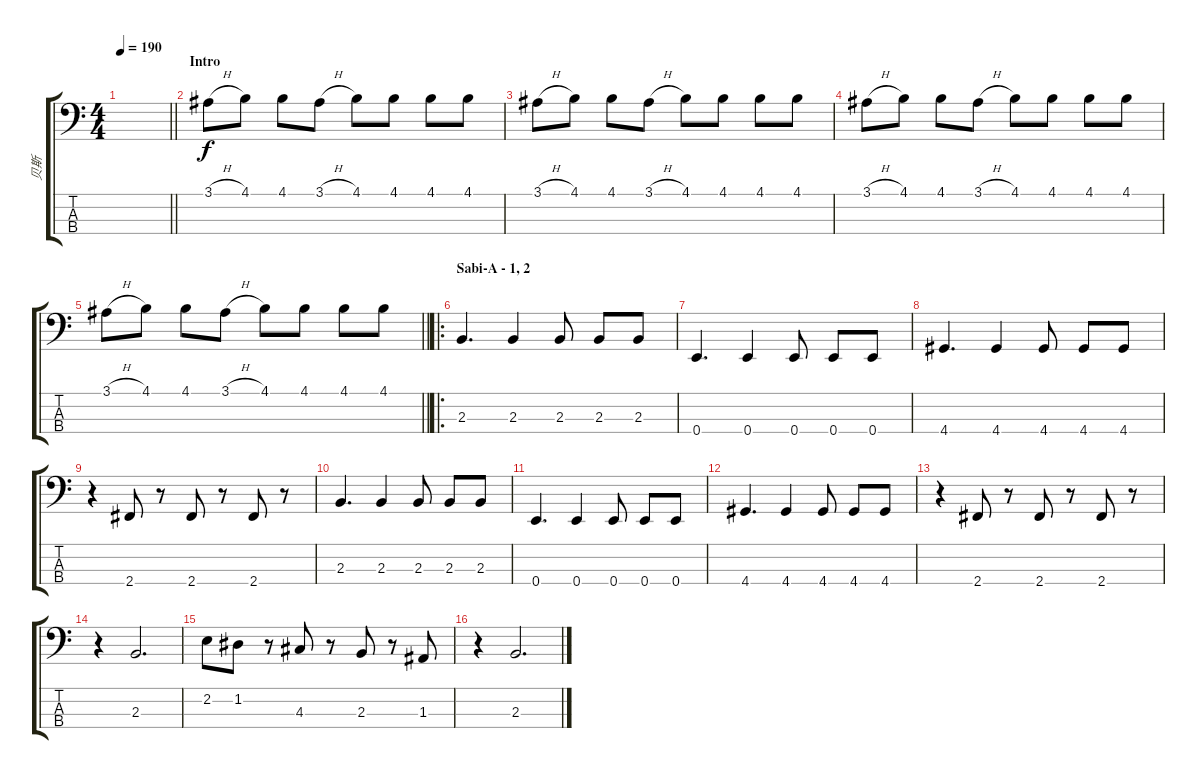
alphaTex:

\track ("贝斯" "贝斯") {instrument electricbassfinger}
\staff {score tabs}
\tuning (G2 D2 A1 E1) {hide}
\ts (4 4)
\tempo 190
\clef f4
\barLineRight lightlight
\ks c
|
\section ("" "Intro")
3.1{h}.8 4.1.8 4.1.8 3.1{h}.8 4.1.8 4.1.8 4.1.8 4.1.8 |
3.1{h}.8 4.1.8 4.1.8 3.1{h}.8 4.1.8 4.1.8 4.1.8 4.1.8 |
3.1{h}.8 4.1.8 4.1.8 3.1{h}.8 4.1.8 4.1.8 4.1.8 4.1.8 |
\barLineRight lightlight
3.1{h}.8 4.1.8 4.1.8 3.1{h}.8 4.1.8 4.1.8 4.1.8 4.1.8 |
\ro
\section ("" "Sabi-A - 1, 2")
2.3.4{d} 2.3.4 2.3.8 2.3.8 2.3.8 |
0.4.4{d} 0.4.4 0.4.8 0.4.8 0.4.8 |
4.4.4{d} 4.4.4 4.4.8 4.4.8 4.4.8 |
r.4 2.4.8 r.8 2.4.8 r.8 2.4.8 r.8 |
2.3.4{d} 2.3.4 2.3.8 2.3.8 2.3.8 |
0.4.4{d} 0.4.4 0.4.8 0.4.8 0.4.8 |
4.4.4{d} 4.4.4 4.4.8 4.4.8 4.4.8 |
r.4 2.4.8 r.8 2.4.8 r.8 2.4.8 r.8 |
r.4 2.3.2{d} |
2.2.8 1.2.8 r.8 4.3.8 r.8 2.3.8 r.8 1.3.8 |
r.4 2.3.2{d}
